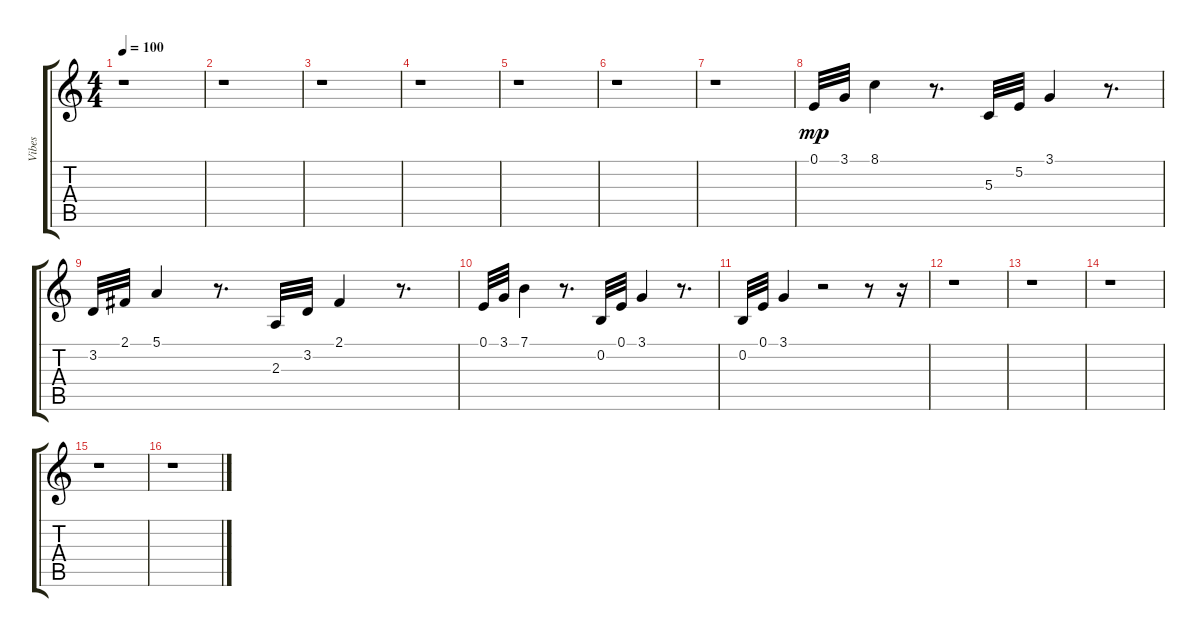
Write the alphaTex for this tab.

\track ("Vibes" "Vibes") {instrument vibraphone}
\staff {score tabs}
\tuning (E4 B3 G3 D3 A2 E2) {hide}
\ts (4 4)
\tempo 100
\clef g2
\ks c
r.1{dy mp} |
r.1 |
r.1 |
r.1 |
r.1 |
r.1 |
r.1 |
0.1.32 3.1.32 8.1.4 r.8{d} 5.3.32 5.2.32 3.1.4 r.8{d} |
3.2.32 2.1.32 5.1.4 r.8{d} 2.3.32 3.2.32 2.1.4 r.8{d} |
0.1.32 3.1.32 7.1.4 r.8{d} 0.2.32 0.1.32 3.1.4 r.8{d} |
0.2.32 0.1.32 3.1.4 r.2 r.8 r.16 |
r.1 |
r.1 |
r.1 |
r.1 |
r.1
